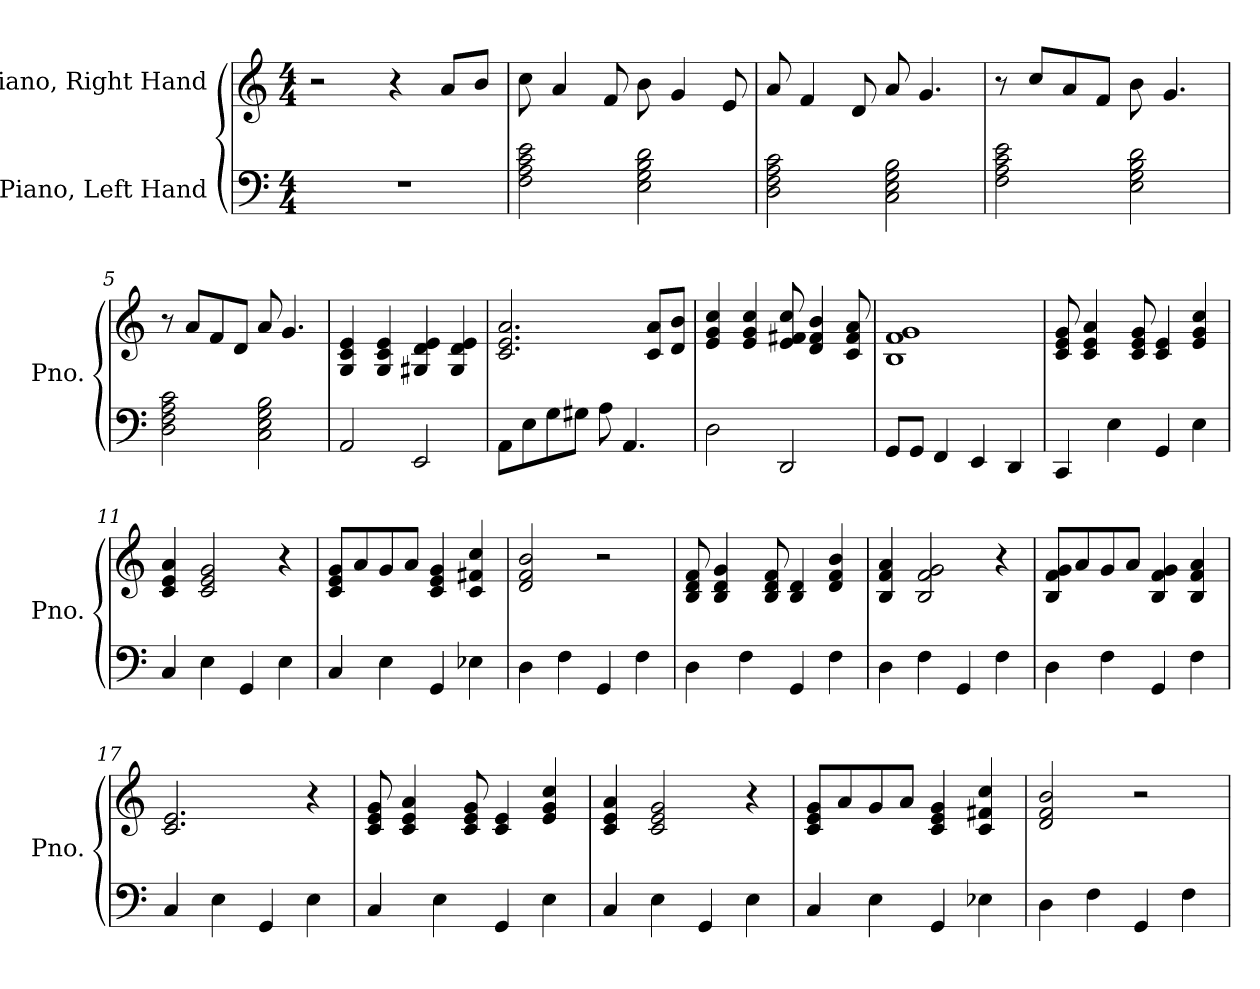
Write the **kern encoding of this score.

**kern	**kern
*part2	*part1
*staff2	*staff1
*I"Piano, Left Hand	*I"Piano, Right Hand
*I'Pno.	*I'Pno.
*clefF4	*clefG2
*k[]	*k[]
*M4/4	*M4/4
*MM100	*MM100
=1	=1
1r	2r
.	4r
.	8a/L
.	8b/J
=2	=2
2F\ 2A\ 2c\ 2e\	8cc\
.	4a/
.	8f/
2E\ 2G\ 2B\ 2d\	8b\
.	4g/
.	8e/
=3	=3
2D\ 2F\ 2A\ 2c\	8a/
.	4f/
.	8d/
2C\ 2E\ 2G\ 2B\	8a/
.	4.g/
=4	=4
2F\ 2A\ 2c\ 2e\	8r
.	8cc/L
.	8a/
.	8f/J
2E\ 2G\ 2B\ 2d\	8b\
.	4.g/
=5	=5
2D\ 2F\ 2A\ 2c\	8r
.	8a/L
.	8f/
.	8d/J
2C\ 2E\ 2G\ 2B\	8a/
.	4.g/
!!LO:LB:g=z
=6	=6
2AA/	4G/ 4c/ 4e/
.	4G/ 4c/ 4e/
2EE/	4G#X/ 4d/ 4e/
.	4G#/ 4d/ 4e/
=7	=7
8AA\L	2.c/ 2.e/ 2.a/
8E\	.
8G\	.
8G#X\J	.
8A\	.
4.AA/	.
.	8c/ 8a/L
.	8d/ 8b/J
=8	=8
2D\	4e/ 4g/ 4cc/
.	4e/ 4g/ 4cc/
2DD/	8e/ 8f#X/ 8cc/
.	4d/ 4f#/ 4b/
.	8c/ 8f#/ 8a/
=9	=9
8GG/L	1B 1f 1g
8GG/J	.
4FF/	.
4EE/	.
4DD/	.
=10	=10
4CC/	8c/ 8e/ 8g/
.	4c/ 4e/ 4a/
4E\	.
.	8c/ 8e/ 8g/
4GG/	4c/ 4e/
4E\	4e/ 4g/ 4cc/
=11	=11
4C/	4c/ 4e/ 4a/
4E\	2c/ 2e/ 2g/
4GG/	.
4E\	4r
!!LO:LB:g=z
=12	=12
4C/	8c/ 8e/ 8g/L
.	8a/
4E\	8g/
.	8a/J
4GG/	4c/ 4e/ 4g/
4E-X\	4c/ 4f#X/ 4cc/
=13	=13
4D\	2d/ 2f/ 2b/
4F\	.
4GG/	2r
4F\	.
=14	=14
4D\	8B/ 8d/ 8f/
.	4B/ 4d/ 4g/
4F\	.
.	8B/ 8d/ 8f/
4GG/	4B/ 4d/
4F\	4d/ 4f/ 4b/
=15	=15
4D\	4B/ 4f/ 4a/
4F\	2B/ 2f/ 2g/
4GG/	.
4F\	4r
=16	=16
4D\	8B/ 8f/ 8g/L
.	8a/
4F\	8g/
.	8a/J
4GG/	4B/ 4f/ 4g/
4F\	4B/ 4f/ 4a/
=17	=17
4C/	2.c/ 2.e/
4E\	.
4GG/	.
4E\	4r
!!LO:LB:g=z
=18	=18
4C/	8c/ 8e/ 8g/
.	4c/ 4e/ 4a/
4E\	.
.	8c/ 8e/ 8g/
4GG/	4c/ 4e/
4E\	4e/ 4g/ 4cc/
=19	=19
4C/	4c/ 4e/ 4a/
4E\	2c/ 2e/ 2g/
4GG/	.
4E\	4r
=20	=20
4C/	8c/ 8e/ 8g/L
.	8a/
4E\	8g/
.	8a/J
4GG/	4c/ 4e/ 4g/
4E-X\	4c/ 4f#X/ 4cc/
=21	=21
4D\	2d/ 2f/ 2b/
4F\	.
4GG/	2r
4F\	.
=	=
*-	*-
